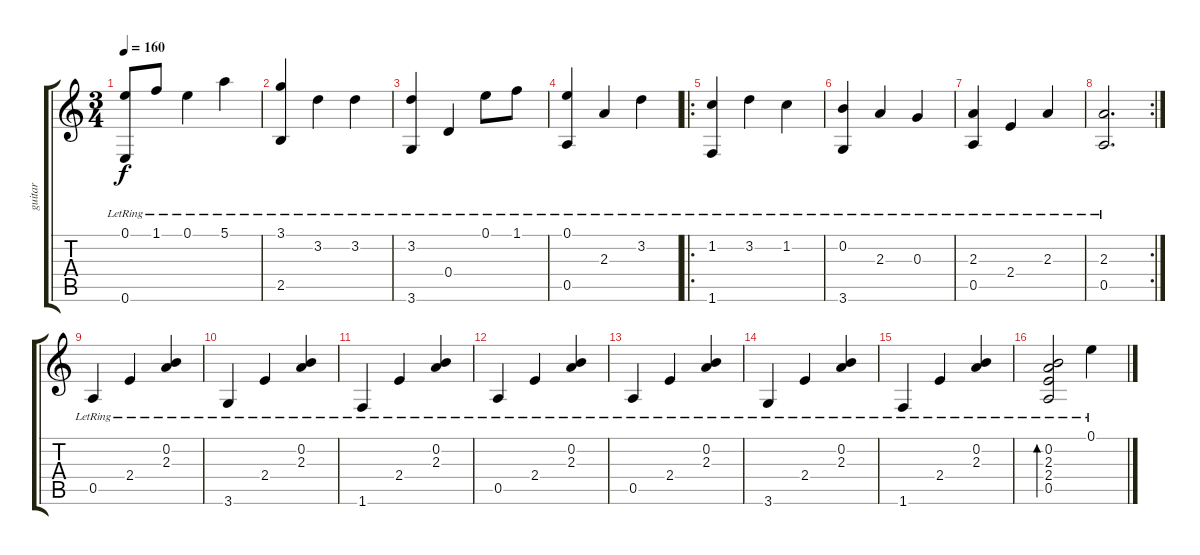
\track ("guitar" "guitar") {instrument acousticguitarsteel}
\staff {score tabs}
\tuning (E4 B3 G3 D3 A2 E2) {hide}
\ts (3 4)
\tempo 160
\clef g2
\ks c
(0.1{lr} 0.6{lr}).8{lyrics (0 "") lyrics (1 "") lyrics (2 "") lyrics (3 "") lyrics (4 "") dy f} 1.1{lr}.8{lyrics (0 "") lyrics (1 "") lyrics (2 "") lyrics (3 "") lyrics (4 "")} 0.1{lr}.4{lyrics (0 "") lyrics (1 "") lyrics (2 "") lyrics (3 "") lyrics (4 "")} 5.1{lr}.4{lyrics (0 "") lyrics (1 "") lyrics (2 "") lyrics (3 "") lyrics (4 "")} |
(3.1{lr} 2.5{lr}).4{lyrics (0 "") lyrics (1 "") lyrics (2 "") lyrics (3 "") lyrics (4 "")} 3.2{lr}.4{lyrics (0 "") lyrics (1 "") lyrics (2 "") lyrics (3 "") lyrics (4 "")} 3.2{lr}.4{lyrics (0 "") lyrics (1 "") lyrics (2 "") lyrics (3 "") lyrics (4 "")} |
(3.2{lr} 3.6{lr}).4{lyrics (0 "") lyrics (1 "") lyrics (2 "") lyrics (3 "") lyrics (4 "")} 0.4{lr}.4{lyrics (0 "") lyrics (1 "") lyrics (2 "") lyrics (3 "") lyrics (4 "")} 0.1{lr}.8{lyrics (0 "") lyrics (1 "") lyrics (2 "") lyrics (3 "") lyrics (4 "") balance 16} 1.1{lr}.8{lyrics (0 "") lyrics (1 "") lyrics (2 "") lyrics (3 "") lyrics (4 "")} |
(0.1{lr} 0.5{lr}).4{lyrics (0 "") lyrics (1 "") lyrics (2 "") lyrics (3 "") lyrics (4 "")} 2.3{lr}.4{lyrics (0 "") lyrics (1 "") lyrics (2 "") lyrics (3 "") lyrics (4 "")} 3.2{lr}.4{lyrics (0 "") lyrics (1 "") lyrics (2 "") lyrics (3 "") lyrics (4 "")} |
\ro
(1.2{lr} 1.6{lr}).4{lyrics (0 "") lyrics (1 "") lyrics (2 "") lyrics (3 "") lyrics (4 "")} 3.2{lr}.4{lyrics (0 "") lyrics (1 "") lyrics (2 "") lyrics (3 "") lyrics (4 "") balance 0} 1.2{lr}.4{lyrics (0 "") lyrics (1 "") lyrics (2 "") lyrics (3 "") lyrics (4 "")} |
(0.2{lr} 3.6{lr}).4{lyrics (0 "") lyrics (1 "") lyrics (2 "") lyrics (3 "") lyrics (4 "")} 2.3{lr}.4{lyrics (0 "") lyrics (1 "") lyrics (2 "") lyrics (3 "") lyrics (4 "")} 0.3{lr}.4{lyrics (0 "") lyrics (1 "") lyrics (2 "") lyrics (3 "") lyrics (4 "")} |
(2.3{lr} 0.5{lr}).4{lyrics (0 "") lyrics (1 "") lyrics (2 "") lyrics (3 "") lyrics (4 "") balance 16} 2.4{lr}.4{lyrics (0 "") lyrics (1 "") lyrics (2 "") lyrics (3 "") lyrics (4 "")} 2.3{lr}.4{lyrics (0 "") lyrics (1 "") lyrics (2 "") lyrics (3 "") lyrics (4 "")} |
\rc 2
(2.3{lr} 0.5{lr}).2{d lyrics (0 "") lyrics (1 "") lyrics (2 "") lyrics (3 "") lyrics (4 "")} |
0.5{lr}.4{balance 8 instrument acousticguitarnylon} 2.4{lr}.4 (0.2{lr} 2.3{lr}).4 |
3.6{lr}.4 2.4{lr}.4 (0.2{lr} 2.3{lr}).4 |
1.6{lr}.4 2.4{lr}.4 (0.2{lr} 2.3{lr}).4 |
0.5{lr}.4 2.4{lr}.4 (0.2{lr} 2.3{lr}).4 |
0.5{lr}.4 2.4{lr}.4 (0.2{lr} 2.3{lr}).4 |
3.6{lr}.4 2.4{lr}.4 (0.2{lr} 2.3{lr}).4 |
1.6{lr}.4 2.4{lr}.4 (0.2{lr} 2.3{lr}).4 |
(0.2{lr} 2.3{lr} 2.4{lr} 0.5{lr}).2{bd 120} 0.1{lr}.4
